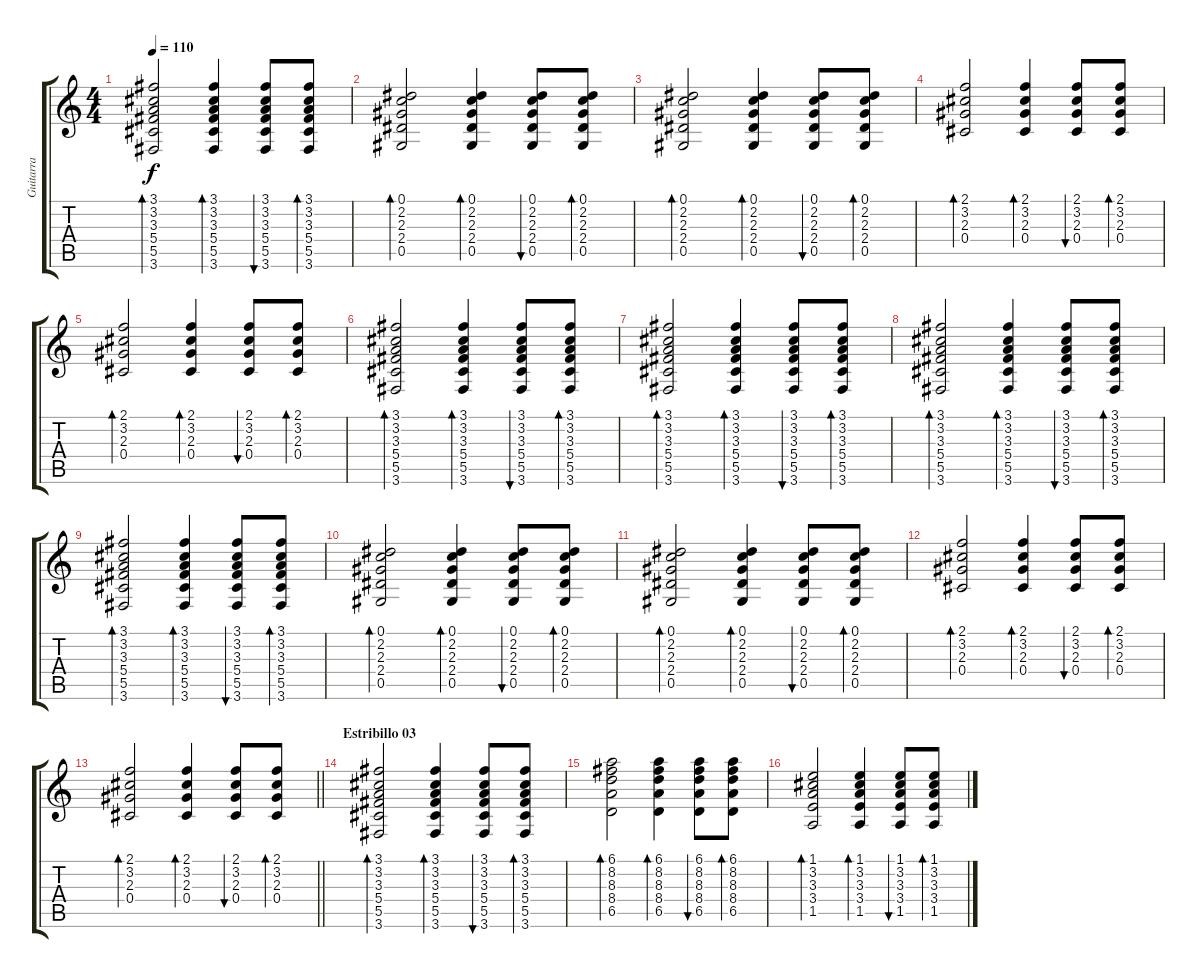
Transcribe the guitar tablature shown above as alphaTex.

\track ("Guitarra" "Guitarra") {instrument acousticguitarsteel}
\staff {score tabs}
\tuning (Eb4 Bb3 Gb3 Db3 Ab2 Eb2) {hide}
\ts (4 4)
\tempo 110
\clef g2
\ks c
(3.1 3.2 3.3 5.4 5.5 3.6).2{bd 60 dy f} (3.1 3.2 3.3 5.4 5.5 3.6).4{bd 60} (3.1 3.2 3.3 5.4 5.5 3.6).8{bu 60} (3.1 3.2 3.3 5.4 5.5 3.6).8{bd 60} |
(0.1 2.2 2.3 2.4 0.5).2{bd 60} (0.1 2.2 2.3 2.4 0.5).4{bd 60} (0.1 2.2 2.3 2.4 0.5).8{bu 60} (0.1 2.2 2.3 2.4 0.5).8{bd 60} |
(0.1 2.2 2.3 2.4 0.5).2{bd 60} (0.1 2.2 2.3 2.4 0.5).4{bd 60} (0.1 2.2 2.3 2.4 0.5).8{bu 60} (0.1 2.2 2.3 2.4 0.5).8{bd 60} |
(2.1 3.2 2.3 0.4).2{bd 60} (2.1 3.2 2.3 0.4).4{bd 60} (2.1 3.2 2.3 0.4).8{bu 60} (2.1 3.2 2.3 0.4).8{bd 60} |
(2.1 3.2 2.3 0.4).2{bd 60} (2.1 3.2 2.3 0.4).4{bd 60} (2.1 3.2 2.3 0.4).8{bu 60} (2.1 3.2 2.3 0.4).8{bd 60} |
(3.1 3.2 3.3 5.4 5.5 3.6).2{bd 60} (3.1 3.2 3.3 5.4 5.5 3.6).4{bd 60} (3.1 3.2 3.3 5.4 5.5 3.6).8{bu 60} (3.1 3.2 3.3 5.4 5.5 3.6).8{bd 60} |
(3.1 3.2 3.3 5.4 5.5 3.6).2{bd 60} (3.1 3.2 3.3 5.4 5.5 3.6).4{bd 60} (3.1 3.2 3.3 5.4 5.5 3.6).8{bu 60} (3.1 3.2 3.3 5.4 5.5 3.6).8{bd 60} |
(3.1 3.2 3.3 5.4 5.5 3.6).2{bd 60} (3.1 3.2 3.3 5.4 5.5 3.6).4{bd 60} (3.1 3.2 3.3 5.4 5.5 3.6).8{bu 60} (3.1 3.2 3.3 5.4 5.5 3.6).8{bd 60} |
(3.1 3.2 3.3 5.4 5.5 3.6).2{bd 60} (3.1 3.2 3.3 5.4 5.5 3.6).4{bd 60} (3.1 3.2 3.3 5.4 5.5 3.6).8{bu 60} (3.1 3.2 3.3 5.4 5.5 3.6).8{bd 60} |
(0.1 2.2 2.3 2.4 0.5).2{bd 60} (0.1 2.2 2.3 2.4 0.5).4{bd 60} (0.1 2.2 2.3 2.4 0.5).8{bu 60} (0.1 2.2 2.3 2.4 0.5).8{bd 60} |
(0.1 2.2 2.3 2.4 0.5).2{bd 60} (0.1 2.2 2.3 2.4 0.5).4{bd 60} (0.1 2.2 2.3 2.4 0.5).8{bu 60} (0.1 2.2 2.3 2.4 0.5).8{bd 60} |
(2.1 3.2 2.3 0.4).2{bd 60} (2.1 3.2 2.3 0.4).4{bd 60} (2.1 3.2 2.3 0.4).8{bu 60} (2.1 3.2 2.3 0.4).8{bd 60} |
\barLineRight lightlight
(2.1 3.2 2.3 0.4).2{bd 60} (2.1 3.2 2.3 0.4).4{bd 60} (2.1 3.2 2.3 0.4).8{bu 60} (2.1 3.2 2.3 0.4).8{bd 60} |
\section ("" "Estribillo 03")
(3.1 3.2 3.3 5.4 5.5 3.6).2{bd 60} (3.1 3.2 3.3 5.4 5.5 3.6).4{bd 60} (3.1 3.2 3.3 5.4 5.5 3.6).8{bu 60} (3.1 3.2 3.3 5.4 5.5 3.6).8{bd 60} |
(6.1 8.2 8.3 8.4 6.5).2{bd 60} (6.1 8.2 8.3 8.4 6.5).4{bd 60} (6.1 8.2 8.3 8.4 6.5).8{bu 60} (6.1 8.2 8.3 8.4 6.5).8{bd 60} |
(1.1 3.2 3.3 3.4 1.5).2{bd 60} (1.1 3.2 3.3 3.4 1.5).4{bd 60} (1.1 3.2 3.3 3.4 1.5).8{bu 60} (1.1 3.2 3.3 3.4 1.5).8{bd 60}
